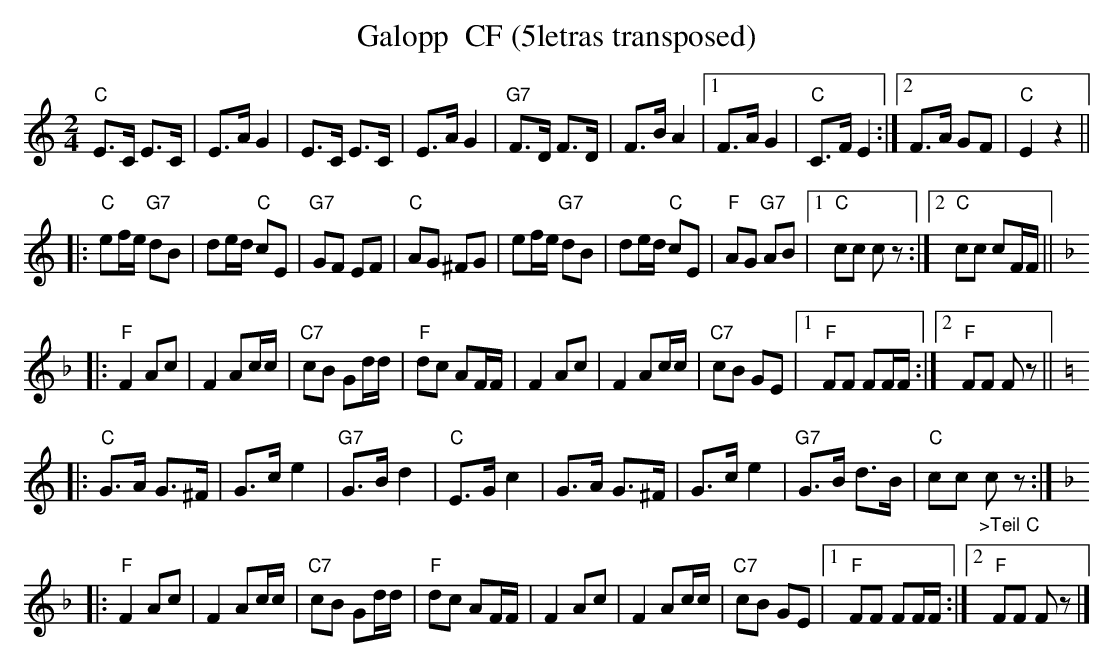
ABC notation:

X:1
T:Galopp  CF (5letras transposed)
M:2/4
L:1/8
K:C transpose=3 %%MIDI gchordon
"C"E>C E>C | E>AG2 | E>C E>C | E>AG2 | "G7"F>D F>D | F>BA2 |1 F>AG2 | "C"C>FE2 :|2 F>A GF | "C"E2z2 ||
|: "C"ef/2e/2 "G7"dB | de/2d/2 "C"cE | "G7"GF EF | "C"AG ^FG | ef/2e/2 "G7"dB | de/2d/2 "C"cE | "F"AG "G7"AB |1 "C"cc cz :|2 "C"cc cF/2F/2 || [K:F]
|: "F"F2 Ac | F2 Ac/2c/2 | "C7"cB Gd/2d/2 | "F"dc AF/2F/2 | F2 Ac | F2 Ac/2c/2 | "C7"cB GE |1 "F"FF FF/2F/2 :|2 "F"FF Fz || [K:C]
|: "C"G>A G>^F | G>ce2 | "G7"G>Bd2 | "C"E>Gc2 | G>A G>^F | G>ce2 | "G7"G>B d>B | "C"cc "_>Teil C"cz :| [K:F]
|: "F"F2 Ac | F2 Ac/2c/2 | "C7"cB Gd/2d/2 | "F"dc AF/2F/2 | F2 Ac | F2 Ac/2c/2 | "C7"cB GE |1 "F"FF FF/2F/2 :|2 "F"FF Fz |]
